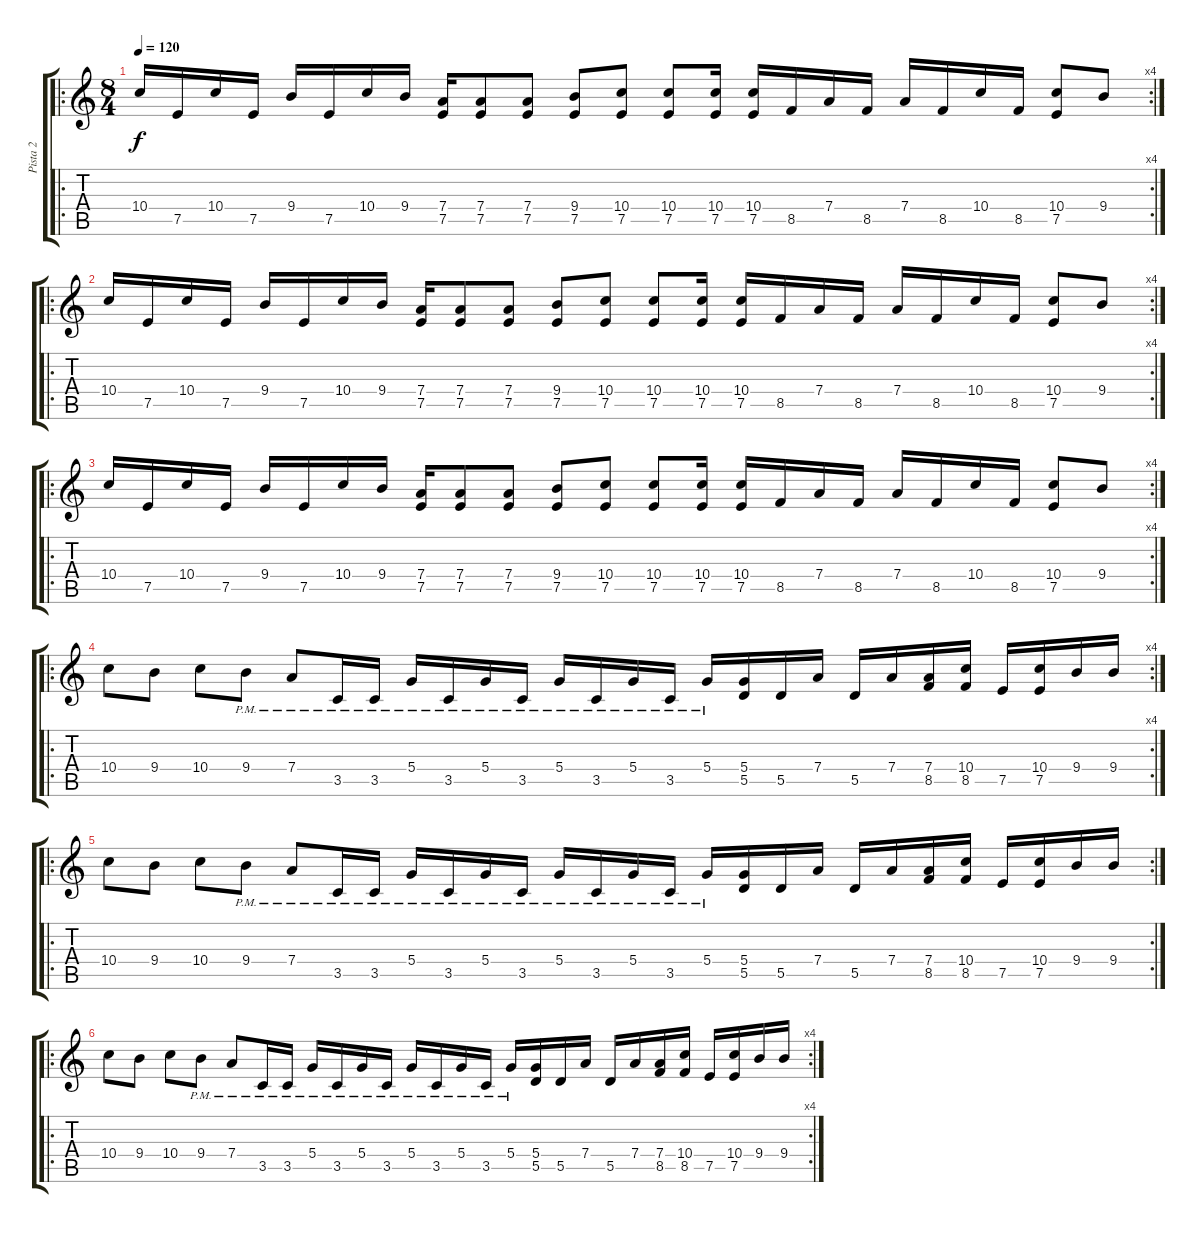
\track ("Pista 2" "Pista 2") {instrument overdrivenguitar}
\staff {score tabs}
\tuning (E4 B3 G3 D3 A2 E2) {hide}
\ro
\rc 4
\ts (8 4)
\tempo 120
\clef g2
\ks c
10.4.16{dy f instrument overdrivenguitar} 7.5.16 10.4.16 7.5.16 9.4.16 7.5.16 10.4.16 9.4.16 (7.4 7.5).16 (7.4 7.5).8 (7.4 7.5).8 (9.4 7.5).8 (10.4 7.5).8 (10.4 7.5).8 (10.4 7.5).16 (10.4 7.5).16 8.5.16 7.4.16 8.5.16 7.4.16 8.5.16 10.4.16 8.5.16 (10.4 7.5).8 9.4.8 |
\ro
\rc 4
10.4.16 7.5.16 10.4.16 7.5.16 9.4.16 7.5.16 10.4.16 9.4.16 (7.4 7.5).16 (7.4 7.5).8 (7.4 7.5).8 (9.4 7.5).8 (10.4 7.5).8 (10.4 7.5).8 (10.4 7.5).16 (10.4 7.5).16 8.5.16 7.4.16 8.5.16 7.4.16 8.5.16 10.4.16 8.5.16 (10.4 7.5).8 9.4.8 |
\ro
\rc 4
10.4.16 7.5.16 10.4.16 7.5.16 9.4.16 7.5.16 10.4.16 9.4.16 (7.4 7.5).16 (7.4 7.5).8 (7.4 7.5).8 (9.4 7.5).8 (10.4 7.5).8 (10.4 7.5).8 (10.4 7.5).16 (10.4 7.5).16 8.5.16 7.4.16 8.5.16 7.4.16 8.5.16 10.4.16 8.5.16 (10.4 7.5).8 9.4.8 |
\ro
\rc 4
10.4.8{instrument distortionguitar} 9.4.8 10.4.8 9.4{pm}.8 7.4{pm}.8 3.5{pm}.16 3.5{pm}.16 5.4{pm}.16 3.5{pm}.16 5.4{pm}.16 3.5{pm}.16 5.4{pm}.16 3.5{pm}.16 5.4{pm}.16 3.5{pm}.16 5.4{pm}.16 (5.4 5.5).16 5.5.16 7.4.16 5.5.16 7.4.16 (7.4 8.5).16 (10.4 8.5).16 7.5.16 (10.4 7.5).16 9.4.16 9.4.16 |
\ro
\rc 2
10.4.8{instrument distortionguitar} 9.4.8 10.4.8 9.4{pm}.8 7.4{pm}.8 3.5{pm}.16 3.5{pm}.16 5.4{pm}.16 3.5{pm}.16 5.4{pm}.16 3.5{pm}.16 5.4{pm}.16 3.5{pm}.16 5.4{pm}.16 3.5{pm}.16 5.4{pm}.16 (5.4 5.5).16 5.5.16 7.4.16 5.5.16 7.4.16 (7.4 8.5).16 (10.4 8.5).16 7.5.16 (10.4 7.5).16 9.4.16 9.4.16 |
\ro
\rc 4
10.4.8{instrument distortionguitar} 9.4.8 10.4.8 9.4{pm}.8 7.4{pm}.8 3.5{pm}.16 3.5{pm}.16 5.4{pm}.16 3.5{pm}.16 5.4{pm}.16 3.5{pm}.16 5.4{pm}.16 3.5{pm}.16 5.4{pm}.16 3.5{pm}.16 5.4{pm}.16 (5.4 5.5).16 5.5.16 7.4.16 5.5.16 7.4.16 (7.4 8.5).16 (10.4 8.5).16 7.5.16 (10.4 7.5).16 9.4.16 9.4.16
